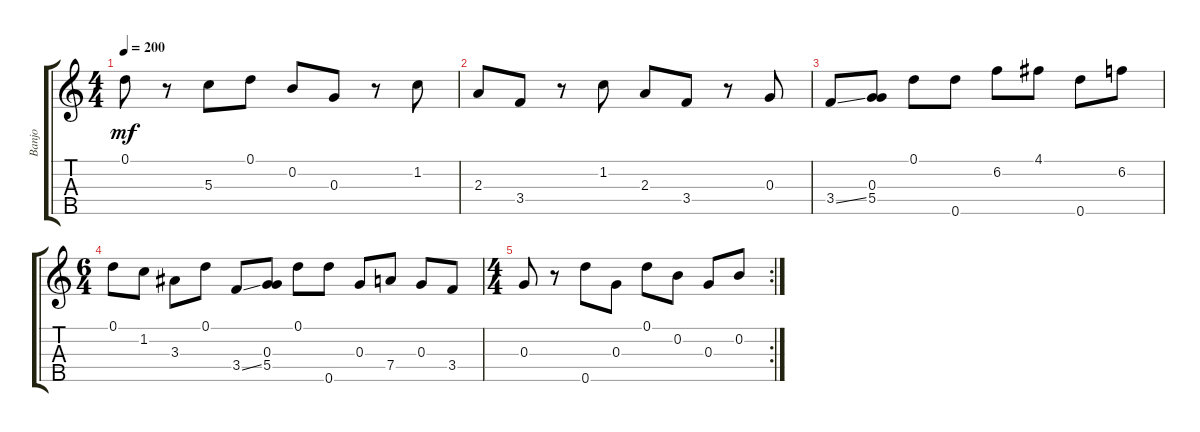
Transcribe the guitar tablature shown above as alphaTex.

\track ("Banjo" "Banjo") {instrument banjo}
\staff {score tabs}
\tuning (D4 B3 G3 D3 D4) {hide}
\displaytranspose 12
\ts (4 4)
\tempo 200
\clef g2
\ks c
0.1.8{dy mf} r.8 5.3.8 0.1.8 0.2.8 0.3.8 r.8 1.2.8 |
2.3.8 3.4.8 r.8 1.2.8 2.3.8 3.4.8 r.8 0.3.8 |
3.4{ss}.8 (0.3 5.4).8 0.1.8 0.5.8 6.2.8 4.1.8 0.5.8 6.2.8 |
\ts (6 4)
0.1.8 1.2.8 3.3.8 0.1.8 3.4{ss}.8 (0.3 5.4).8 0.1.8 0.5.8 0.3.8 7.4.8 0.3.8 3.4.8 |
\rc 2
\ts (4 4)
0.3.8 r.8 0.5.8 0.3.8 0.1.8 0.2.8 0.3.8 0.2.8
